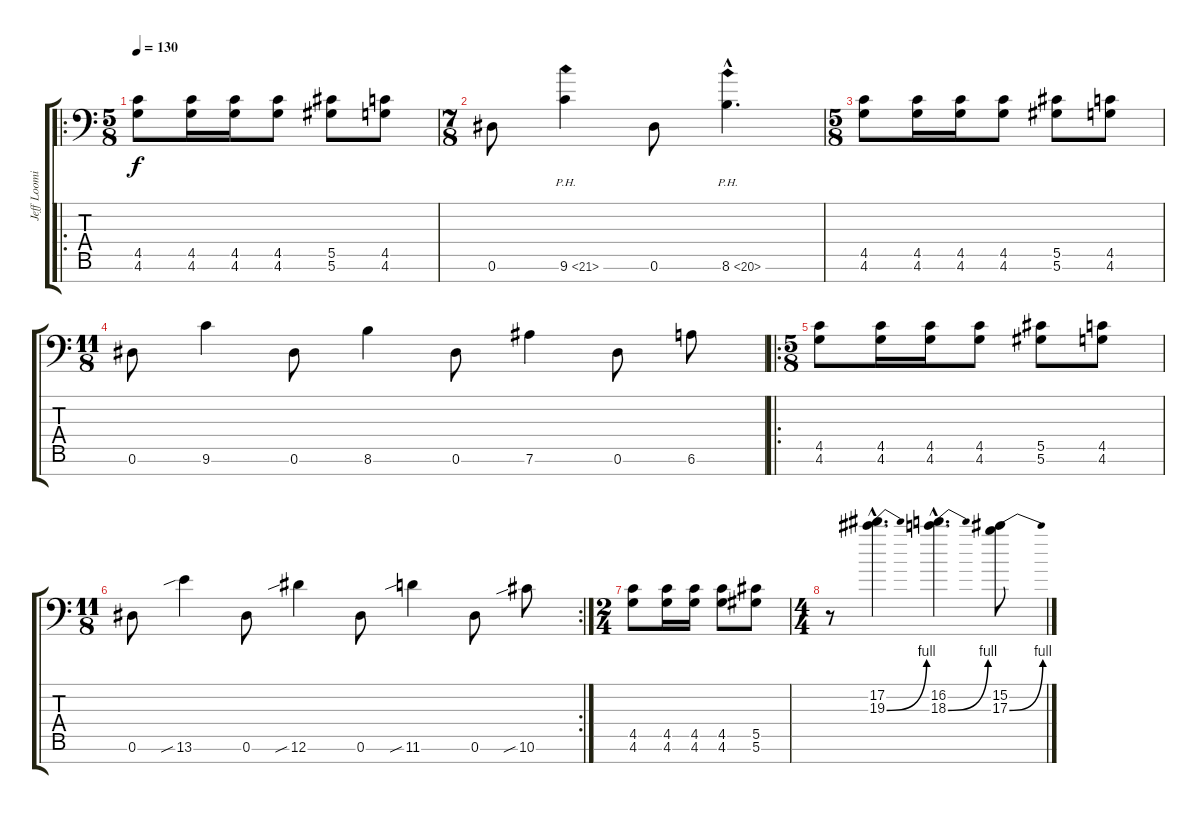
\track ("Jeff Loomis" "Jeff Loomi") {instrument distortionguitar}
\staff {score tabs}
\tuning (Eb4 Bb3 Gb3 Db3 Ab2 Eb2 Bb1) {hide}
\ro
\ts (5 8)
\tempo 130
\clef f4
\ks c
(4.5 4.6).8{dy f} (4.5 4.6).16 (4.5 4.6).16 (4.5 4.6).8 (5.5 5.6).8 (4.5 4.6).8 |
\ts (7 8)
0.6.8 9.6{ph 12}.4 0.6.8 8.6{ph 12 hac}.4{d} |
\ts (5 8)
(4.5 4.6).8 (4.5 4.6).16 (4.5 4.6).16 (4.5 4.6).8 (5.5 5.6).8 (4.5 4.6).8 |
\ts (11 8)
0.6.8 9.6.4 0.6.8 8.6.4 0.6.8 7.6.4 0.6.8 6.6.8 |
\ro
\ts (5 8)
(4.5 4.6).8 (4.5 4.6).16 (4.5 4.6).16 (4.5 4.6).8 (5.5 5.6).8 (4.5 4.6).8 |
\rc 2
\ts (11 8)
0.6.8 13.6{sib}.4 0.6.8 12.6{sib}.4 0.6.8 11.6{sib}.4 0.6.8 10.6{sib}.8 |
\ts (2 4)
(4.5 4.6).8 (4.5 4.6).16 (4.5 4.6).16 (4.5 4.6).8 (5.5 5.6).8 |
\ts (4 4)
r.8 (17.2{hac} 19.3{be (bend 0 0 60 4) hac}).4{d} (16.2{hac} 18.3{be (bend 0 0 60 4) hac}).4{d} (15.2 17.3{be (bend 0 0 60 4)}).8
